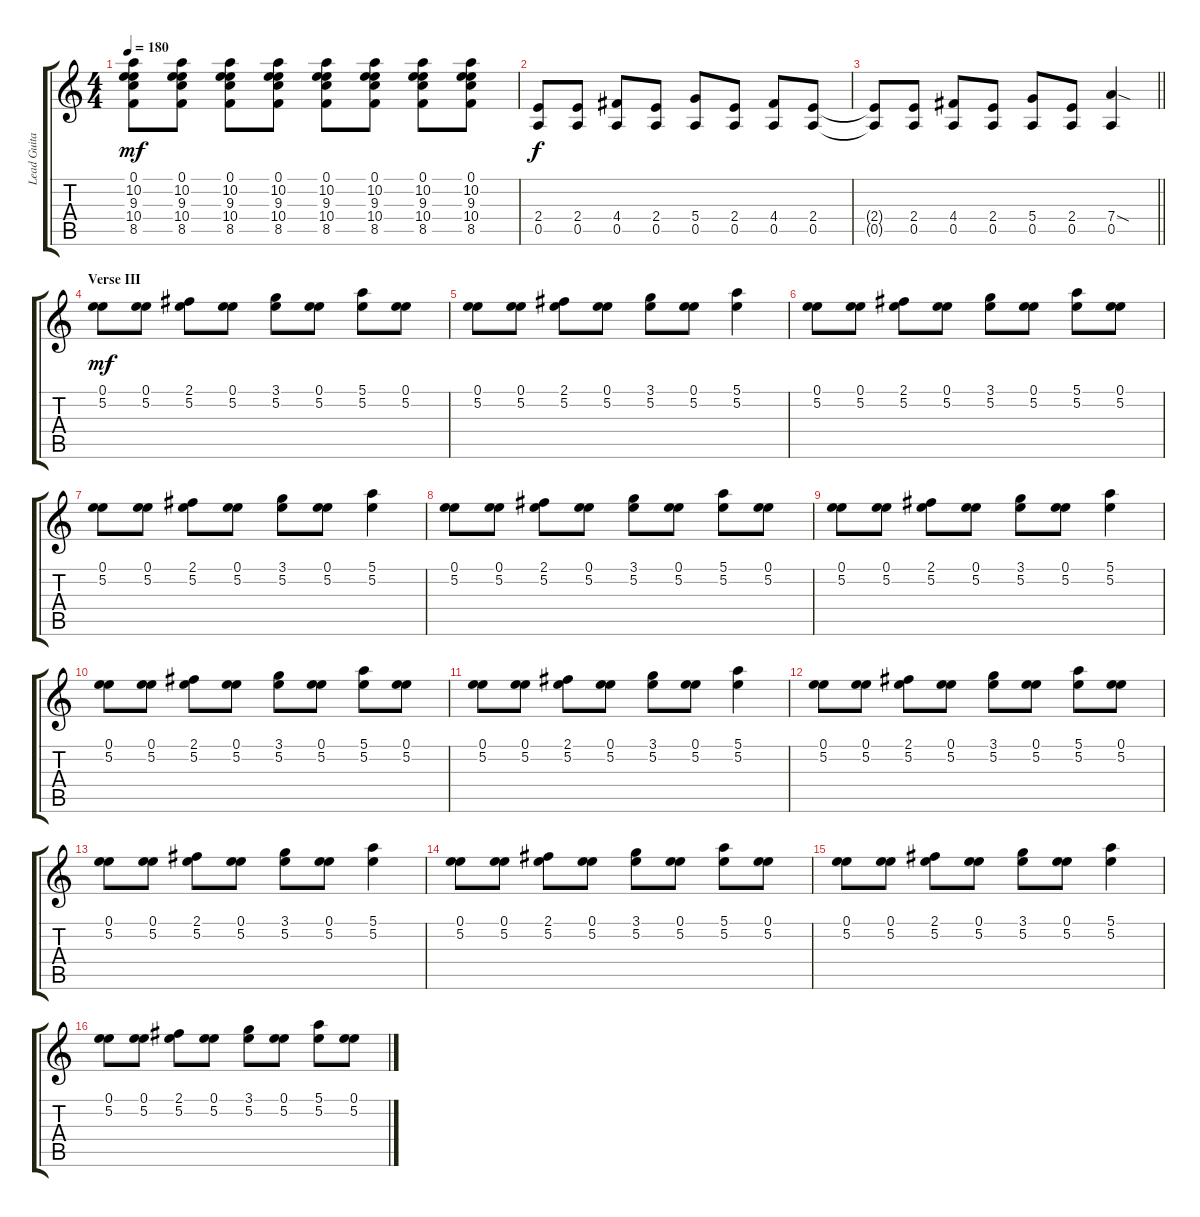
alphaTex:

\track ("Lead Guitar" "Lead Guita") {instrument electricguitarclean}
\staff {score tabs}
\tuning (E4 B3 G3 D3 A2 E2) {hide}
\ts (4 4)
\tempo 180
\clef g2
\ks aminor
(0.1 10.2 9.3 10.4 8.5).8{dy mf} (0.1 10.2 9.3 10.4 8.5).8 (0.1 10.2 9.3 10.4 8.5).8 (0.1 10.2 9.3 10.4 8.5).8 (0.1 10.2 9.3 10.4 8.5).8 (0.1 10.2 9.3 10.4 8.5).8 (0.1 10.2 9.3 10.4 8.5).8 (0.1 10.2 9.3 10.4 8.5).8 |
(2.4 0.5).8{dy f instrument overdrivenguitar} (2.4 0.5).8 (4.4 0.5).8 (2.4 0.5).8 (5.4 0.5).8 (2.4 0.5).8 (4.4 0.5).8 (2.4 0.5).8 |
\barLineRight lightlight
(2.4{t} 0.5{t}).8 (2.4 0.5).8 (4.4 0.5).8 (2.4 0.5).8 (5.4 0.5).8 (2.4 0.5).8 (7.4{sod} 0.5).4 |
\section ("" "Verse III")
(0.1 5.2).8{dy mf instrument distortionguitar} (0.1 5.2).8 (2.1 5.2).8 (0.1 5.2).8 (3.1 5.2).8 (0.1 5.2).8 (5.1 5.2).8 (0.1 5.2).8 |
(0.1 5.2).8 (0.1 5.2).8 (2.1 5.2).8 (0.1 5.2).8 (3.1 5.2).8 (0.1 5.2).8 (5.1 5.2).4 |
(0.1 5.2).8 (0.1 5.2).8 (2.1 5.2).8 (0.1 5.2).8 (3.1 5.2).8 (0.1 5.2).8 (5.1 5.2).8 (0.1 5.2).8 |
(0.1 5.2).8 (0.1 5.2).8 (2.1 5.2).8 (0.1 5.2).8 (3.1 5.2).8 (0.1 5.2).8 (5.1 5.2).4 |
(0.1 5.2).8 (0.1 5.2).8 (2.1 5.2).8 (0.1 5.2).8 (3.1 5.2).8 (0.1 5.2).8 (5.1 5.2).8 (0.1 5.2).8 |
(0.1 5.2).8 (0.1 5.2).8 (2.1 5.2).8 (0.1 5.2).8 (3.1 5.2).8 (0.1 5.2).8 (5.1 5.2).4 |
(0.1 5.2).8 (0.1 5.2).8 (2.1 5.2).8 (0.1 5.2).8 (3.1 5.2).8 (0.1 5.2).8 (5.1 5.2).8 (0.1 5.2).8 |
(0.1 5.2).8 (0.1 5.2).8 (2.1 5.2).8 (0.1 5.2).8 (3.1 5.2).8 (0.1 5.2).8 (5.1 5.2).4 |
(0.1 5.2).8 (0.1 5.2).8 (2.1 5.2).8 (0.1 5.2).8 (3.1 5.2).8 (0.1 5.2).8 (5.1 5.2).8 (0.1 5.2).8 |
(0.1 5.2).8 (0.1 5.2).8 (2.1 5.2).8 (0.1 5.2).8 (3.1 5.2).8 (0.1 5.2).8 (5.1 5.2).4 |
(0.1 5.2).8 (0.1 5.2).8 (2.1 5.2).8 (0.1 5.2).8 (3.1 5.2).8 (0.1 5.2).8 (5.1 5.2).8 (0.1 5.2).8 |
(0.1 5.2).8 (0.1 5.2).8 (2.1 5.2).8 (0.1 5.2).8 (3.1 5.2).8 (0.1 5.2).8 (5.1 5.2).4 |
(0.1 5.2).8 (0.1 5.2).8 (2.1 5.2).8 (0.1 5.2).8 (3.1 5.2).8 (0.1 5.2).8 (5.1 5.2).8 (0.1 5.2).8
